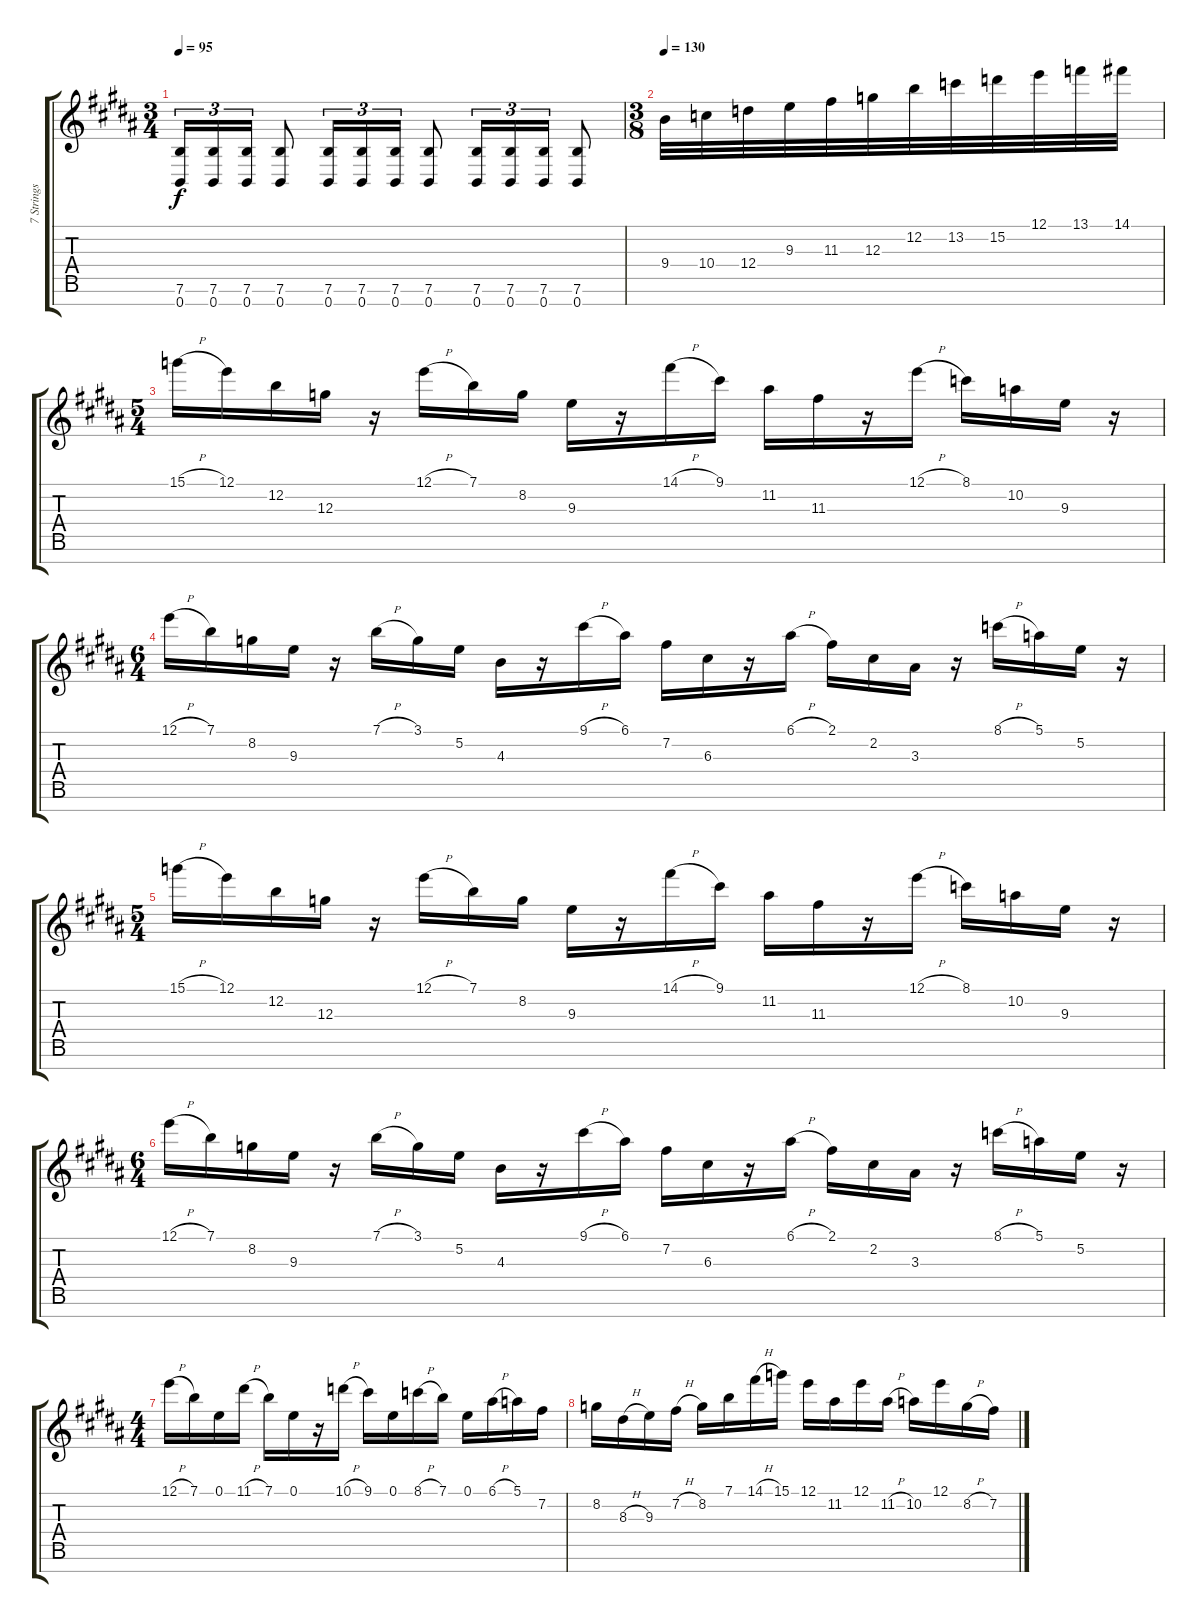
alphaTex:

\track ("7 Strings Guitar - John Petrucci" "7 Strings ") {instrument distortionguitar}
\staff {score tabs}
\tuning (E4 B3 G3 D3 A2 E2 B1) {hide}
\ts (3 4)
\tempo 95
\clef g2
\ks b
(7.6 0.7).16{tu (3 2) dy f} (7.6 0.7).16{tu (3 2)} (7.6 0.7).16{tu (3 2)} (7.6 0.7).8 (7.6 0.7).16{tu (3 2)} (7.6 0.7).16{tu (3 2)} (7.6 0.7).16{tu (3 2)} (7.6 0.7).8 (7.6 0.7).16{tu (3 2)} (7.6 0.7).16{tu (3 2)} (7.6 0.7).16{tu (3 2)} (7.6 0.7).8 |
\ts (3 8)
\tempo 130
9.4.32{balance 8} 10.4.32 12.4.32 9.3.32 11.3.32 12.3.32 12.2.32 13.2.32 15.2.32 12.1.32 13.1.32 14.1.32 |
\ts (5 4)
15.1{h}.16 12.1.16 12.2.16 12.3.16 r.16 12.1{h}.16 7.1.16 8.2.16 9.3.16 r.16 14.1{h}.16 9.1.16 11.2.16 11.3.16 r.16 12.1{h}.16 8.1.16 10.2.16 9.3.16 r.16 |
\ts (6 4)
12.1{h}.16 7.1.16 8.2.16 9.3.16 r.16 7.1{h}.16 3.1.16 5.2.16 4.3.16 r.16 9.1{h}.16 6.1.16 7.2.16 6.3.16 r.16 6.1{h}.16 2.1.16 2.2.16 3.3.16 r.16 8.1{h}.16 5.1.16 5.2.16 r.16 |
\ts (5 4)
15.1{h}.16 12.1.16 12.2.16 12.3.16 r.16 12.1{h}.16 7.1.16 8.2.16 9.3.16 r.16 14.1{h}.16 9.1.16 11.2.16 11.3.16 r.16 12.1{h}.16 8.1.16 10.2.16 9.3.16 r.16 |
\ts (6 4)
12.1{h}.16 7.1.16 8.2.16 9.3.16 r.16 7.1{h}.16 3.1.16 5.2.16 4.3.16 r.16 9.1{h}.16 6.1.16 7.2.16 6.3.16 r.16 6.1{h}.16 2.1.16 2.2.16 3.3.16 r.16 8.1{h}.16 5.1.16 5.2.16 r.16 |
\ts (4 4)
12.1{h}.16 7.1.16 0.1.16 11.1{h}.16 7.1.16 0.1.16 r.16 10.1{h}.16 9.1.16 0.1.16 8.1{h}.16 7.1.16 0.1.16 6.1{h}.16 5.1.16 7.2.16 |
8.2.16 8.3{h}.16 9.3.16 7.2{h}.16 8.2.16 7.1.16 14.1{h}.16 15.1.16 12.1.16 11.2.16 12.1.16 11.2{h}.16 10.2.16 12.1.16 8.2{h}.16 7.2.16
